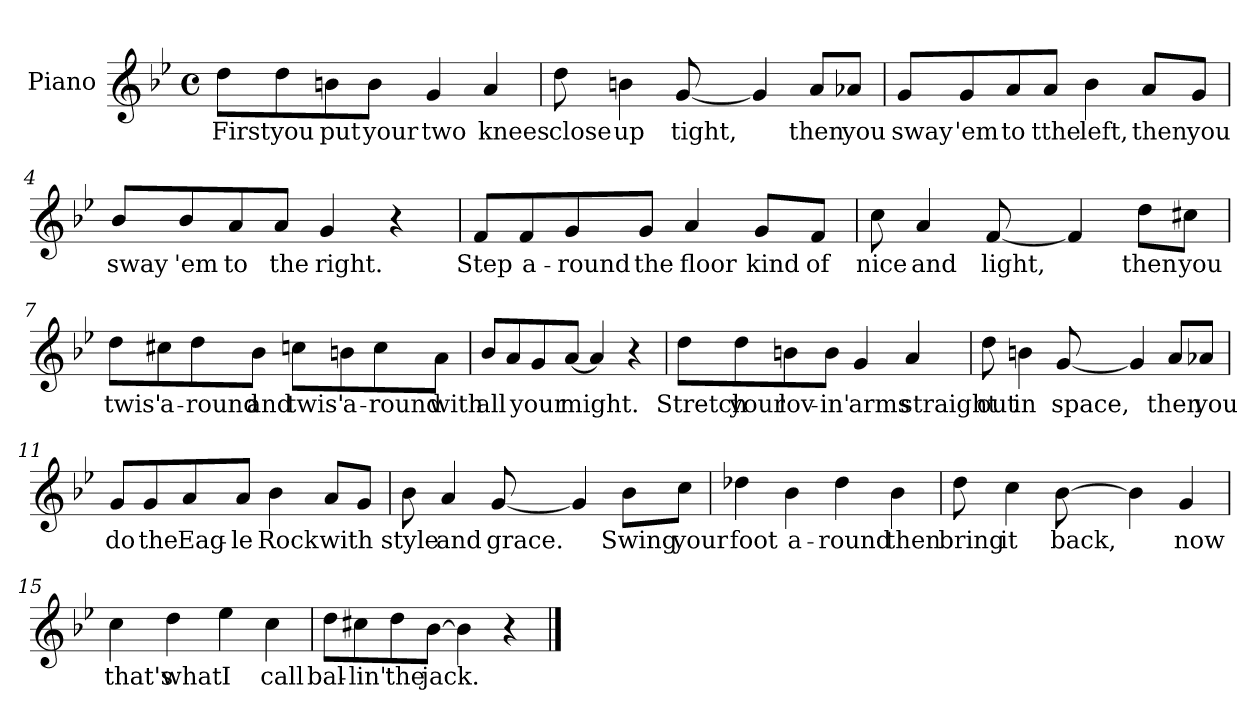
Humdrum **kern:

**kern	**text
*part1	*part1
*staff1	*staff1
*I"Piano	*
*I'Pno.	*
*clefG2	*
*k[b-e-]	*
*B-:	*
*M4/4	*
*met(c)	*
=1	=1
8dd\L	First
8dd\	you
8bn\	put
8b\J	your
4g/	two
4a/	knees
=2	=2
8dd\	close
4bn\	up
[8g/	tight,
4g/]	.
8a/L	then
8a-X/J	you
!!LO:LB:g=z
=3	=3
8g/L	sway
8g/	'em
8a/	to
8a/J	tthe
4b-\	left,
8a/L	then
8g/J	you
=4	=4
8b-/L	sway
8b-/	'em
8a/	to
8a/J	the
4g/	right.
4r	.
!!LO:LB:g=z
=5	=5
8f/L	Step
8f/	a-
8g/	-round
8g/J	the
4a/	floor
8g/L	kind
8f/J	of
=6	=6
8cc\	nice
4a/	and
[8f/	light,
4f/]	.
8dd\L	then
8cc#X\J	you
!!LO:LB:g=z
=7	=7
8dd\L	twis'
8cc#X\	a-
8dd\	-round
8b-\J	and
8ccn\L	twis'
8bn\	a-
8cc\	-round
8a\J	with
=8	=8
8b-/L	all
8a/	.
8g/	your
[8a/J	might.
4a/]	.
4r	.
!!LO:LB:g=z
=9	=9
8dd\L	Stretch
8dd\	your
8bn\	lov-
8b\J	-in'
4g/	arms
4a/	straight
=10	=10
8dd\	out
4bn\	in
[8g/	space,
4g/]	.
8a/L	then
8a-X/J	you
!!LO:LB:g=z
=11	=11
8g/L	do
8g/	the
8a/	Eag-
8a/J	-le
4b-\	Rock
8a/L	with
8g/J	.
=12	=12
8b-\	style
4a/	and
[8g/	grace.
4g/]	.
8b-\L	Swing
8cc\J	your
=13	=13
4dd-X\	foot
4b-\	a-
4dd-\	-round
4b-\	then
!!LO:LB:g=z
=14	=14
8dd\	bring
4cc\	it
[8b-\	back,
4b-\]	.
4g/	now
=15	=15
4cc\	that's
4dd\	what
4ee-\	I
4cc\	call
=16	=16
8dd\L	bal-
8cc#X\	-lin'
8dd\	the
[8b-\J	jack.
4b-\]	.
4r	.
==	==
*-	*-
